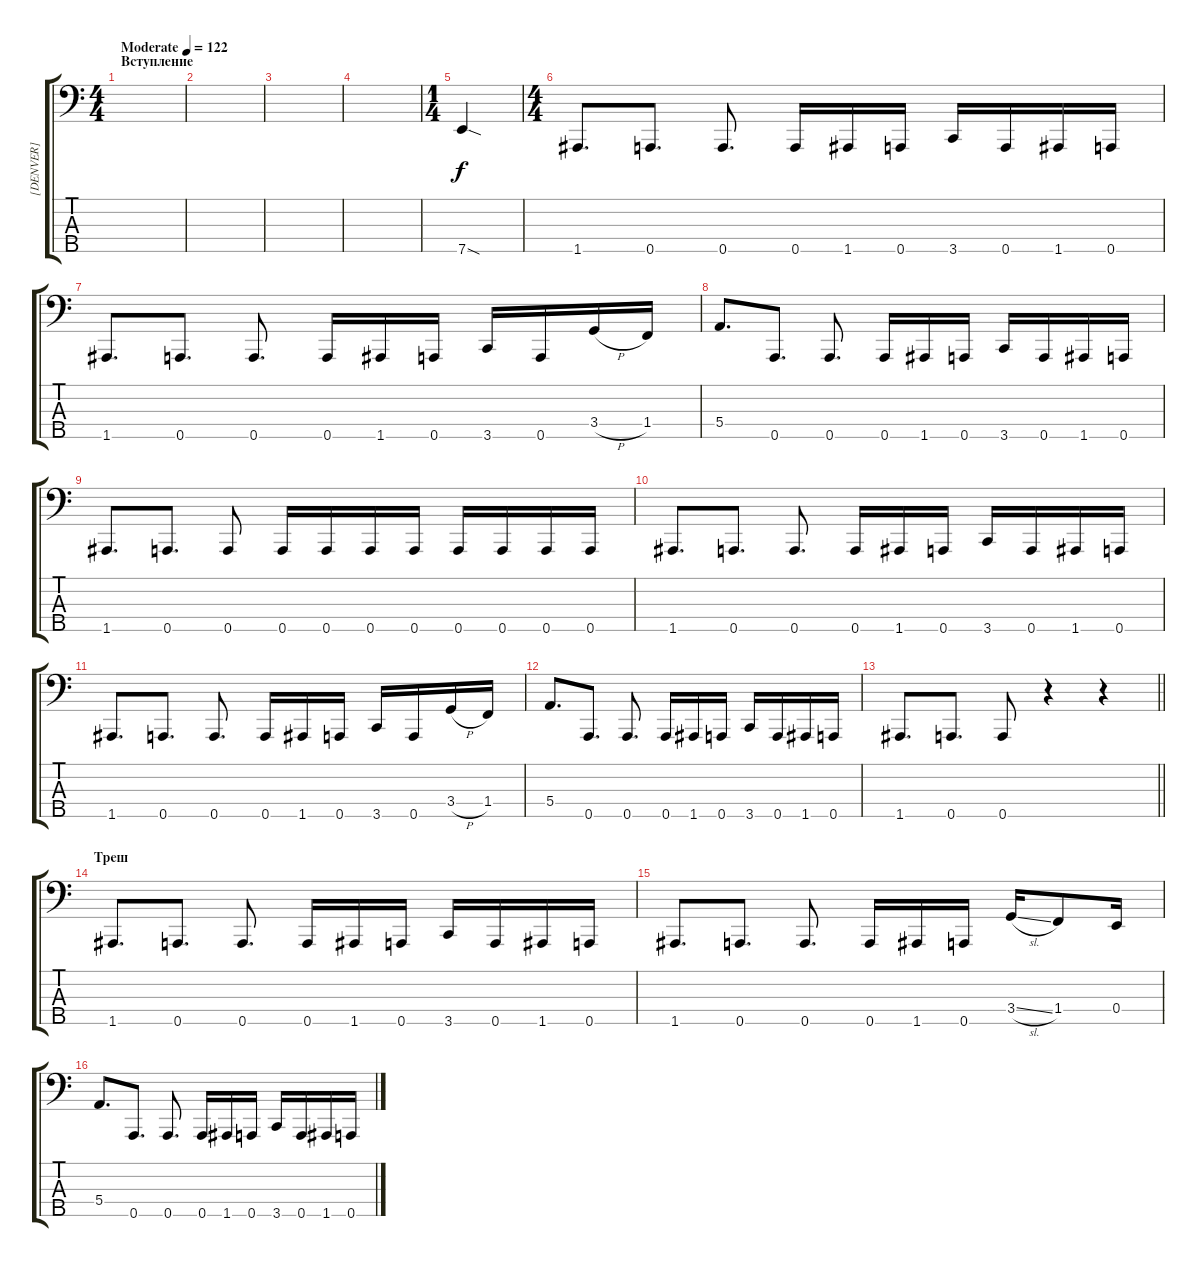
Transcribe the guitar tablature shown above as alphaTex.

\track ("[DENVER]" "[DENVER]") {instrument electricbassfinger}
\staff {score tabs}
\tuning (G2 D2 A1 E1 A0) {hide}
\ts (4 4)
\section ("" "Вступление")
\tempo (122 "Moderate")
\clef f4
\ks c
|
|
|
|
\ts (1 4)
7.5{sod}.4 |
\ts (4 4)
1.5.8{d} 0.5.8{d} 0.5.8{d} 0.5.16 1.5.16 0.5.16 3.5.16 0.5.16 1.5.16 0.5.16 |
1.5.8{d} 0.5.8{d} 0.5.8{d} 0.5.16 1.5.16 0.5.16 3.5.16 0.5.16 3.4{h}.16 1.4.16 |
5.4.8{d} 0.5.8{d} 0.5.8{d} 0.5.16 1.5.16 0.5.16 3.5.16 0.5.16 1.5.16 0.5.16 |
1.5.8{d} 0.5.8{d} 0.5.8 0.5.16 0.5.16 0.5.16 0.5.16 0.5.16 0.5.16 0.5.16 0.5.16 |
1.5.8{d} 0.5.8{d} 0.5.8{d} 0.5.16 1.5.16 0.5.16 3.5.16 0.5.16 1.5.16 0.5.16 |
1.5.8{d} 0.5.8{d} 0.5.8{d} 0.5.16 1.5.16 0.5.16 3.5.16 0.5.16 3.4{h}.16 1.4.16 |
5.4.8{d} 0.5.8{d} 0.5.8{d} 0.5.16 1.5.16 0.5.16 3.5.16 0.5.16 1.5.16 0.5.16 |
\barLineRight lightlight
1.5.8{d} 0.5.8{d} 0.5.8 r.4 r.4 |
\section ("" "Треш")
1.5.8{d} 0.5.8{d} 0.5.8{d} 0.5.16 1.5.16 0.5.16 3.5.16 0.5.16 1.5.16 0.5.16 |
1.5.8{d} 0.5.8{d} 0.5.8{d} 0.5.16 1.5.16 0.5.16 3.4{sl}.16 1.4.8 0.4.16 |
5.4.8{d} 0.5.8{d} 0.5.8{d} 0.5.16 1.5.16 0.5.16 3.5.16 0.5.16 1.5.16 0.5.16
